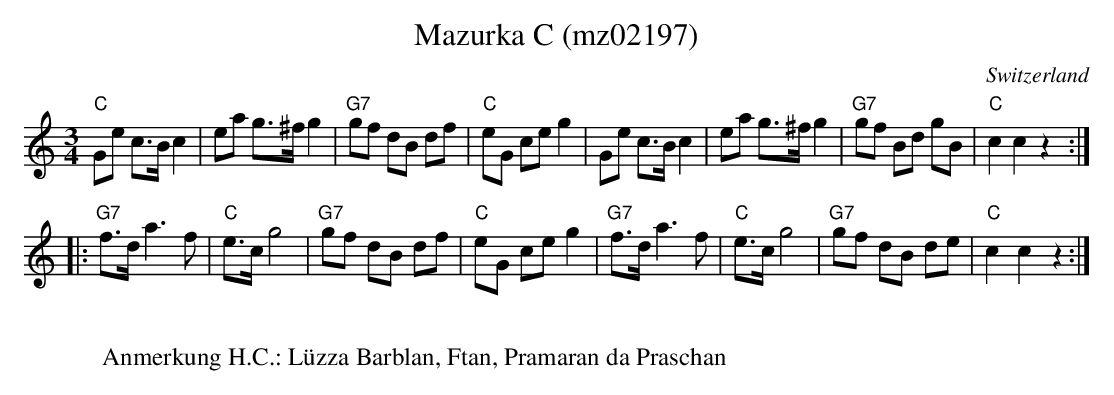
X:1
T:Mazurka C (mz02197)
O:Switzerland
M:3/4
L:1/8
K:C major
"C"Ge c>Bc2 | ea g>^fg2 | "G7"gf dB df | "C"eG ceg2 | Ge c>Bc2 | ea g>^fg2 | "G7"gf Bd gB | "C"c2c2z2 :|
|: "G7"f>da3f | "C"e>cg4 | "G7"gf dB df | "C"eG ceg2 | "G7"f>da3f | "C"e>cg4 | "G7"gf dB de | "C"c2c2z2 :|
W:
W:Anmerkung H.C.: Lüzza Barblan, Ftan, Pramaran da Praschan
